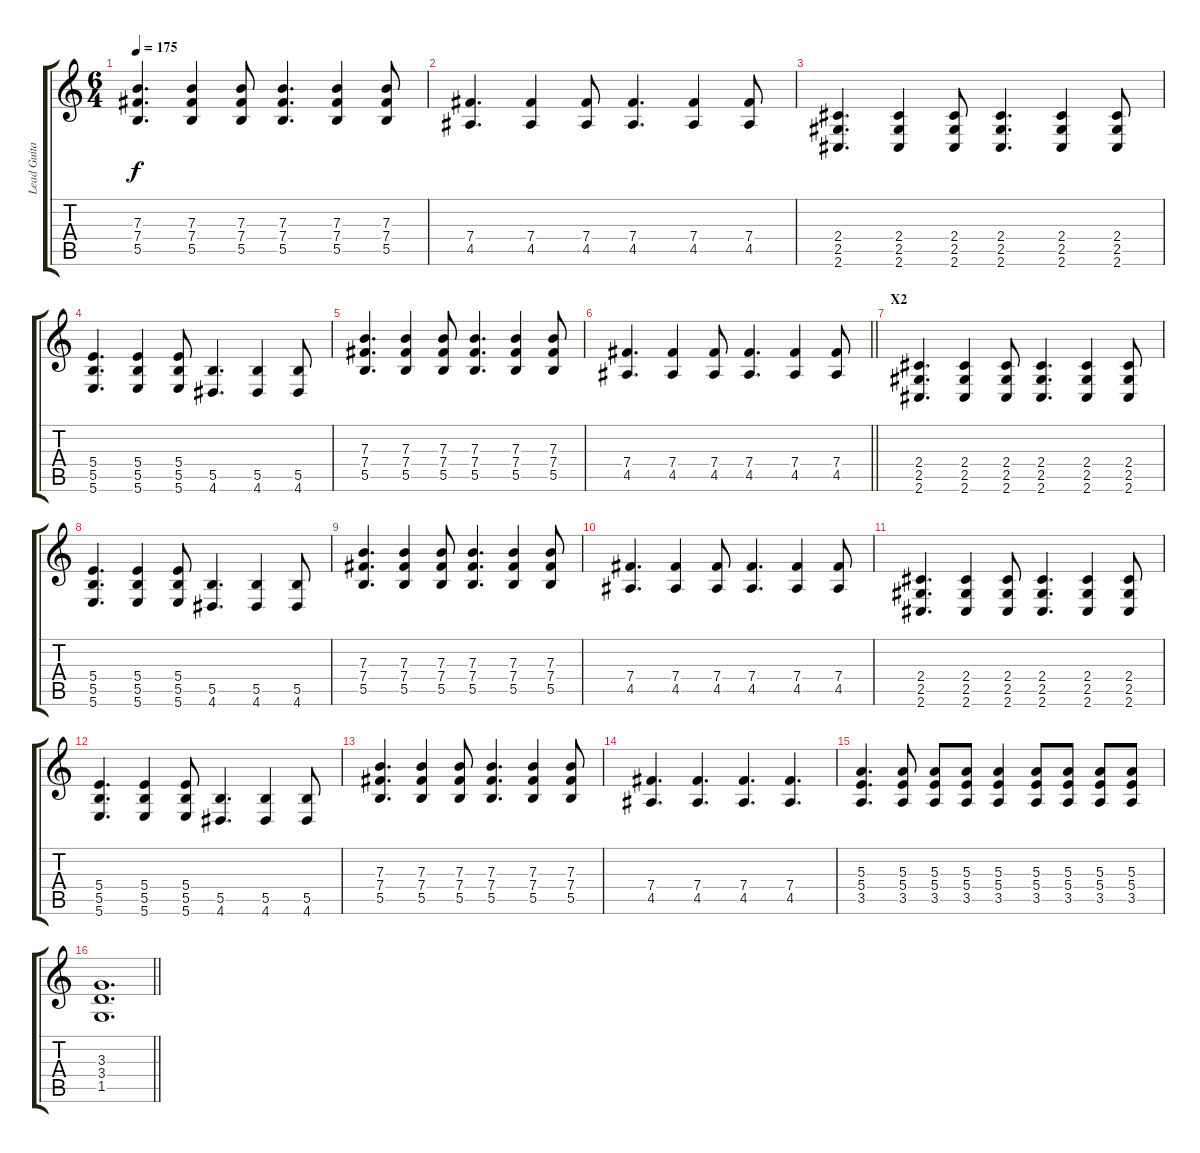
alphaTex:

\track ("Lead Guitar (Tremonti)" "Lead Guita") {instrument distortionguitar}
\staff {score tabs}
\tuning (Db4 Ab3 E3 B2 Gb2 B1) {hide}
\ts (6 4)
\tempo 175
\clef g2
\ks c
(7.3 7.4 5.5).4{d dy f} (7.3 7.4 5.5).4 (7.3 7.4 5.5).8 (7.3 7.4 5.5).4{d} (7.3 7.4 5.5).4 (7.3 7.4 5.5).8 |
(7.4 4.5).4{d} (7.4 4.5).4 (7.4 4.5).8 (7.4 4.5).4{d} (7.4 4.5).4 (7.4 4.5).8 |
(2.4 2.5 2.6).4{d} (2.4 2.5 2.6).4 (2.4 2.5 2.6).8 (2.4 2.5 2.6).4{d} (2.4 2.5 2.6).4 (2.4 2.5 2.6).8 |
(5.4 5.5 5.6).4{d} (5.4 5.5 5.6).4 (5.4 5.5 5.6).8 (5.5 4.6).4{d} (5.5 4.6).4 (5.5 4.6).8 |
(7.3 7.4 5.5).4{d} (7.3 7.4 5.5).4 (7.3 7.4 5.5).8 (7.3 7.4 5.5).4{d} (7.3 7.4 5.5).4 (7.3 7.4 5.5).8 |
\barLineRight lightlight
(7.4 4.5).4{d} (7.4 4.5).4 (7.4 4.5).8 (7.4 4.5).4{d} (7.4 4.5).4 (7.4 4.5).8 |
\section ("" "X2")
(2.4 2.5 2.6).4{d} (2.4 2.5 2.6).4 (2.4 2.5 2.6).8 (2.4 2.5 2.6).4{d} (2.4 2.5 2.6).4 (2.4 2.5 2.6).8 |
(5.4 5.5 5.6).4{d} (5.4 5.5 5.6).4 (5.4 5.5 5.6).8 (5.5 4.6).4{d} (5.5 4.6).4 (5.5 4.6).8 |
(7.3 7.4 5.5).4{d} (7.3 7.4 5.5).4 (7.3 7.4 5.5).8 (7.3 7.4 5.5).4{d} (7.3 7.4 5.5).4 (7.3 7.4 5.5).8 |
(7.4 4.5).4{d} (7.4 4.5).4 (7.4 4.5).8 (7.4 4.5).4{d} (7.4 4.5).4 (7.4 4.5).8 |
(2.4 2.5 2.6).4{d} (2.4 2.5 2.6).4 (2.4 2.5 2.6).8 (2.4 2.5 2.6).4{d} (2.4 2.5 2.6).4 (2.4 2.5 2.6).8 |
(5.4 5.5 5.6).4{d} (5.4 5.5 5.6).4 (5.4 5.5 5.6).8 (5.5 4.6).4{d} (5.5 4.6).4 (5.5 4.6).8 |
(7.3 7.4 5.5).4{d} (7.3 7.4 5.5).4 (7.3 7.4 5.5).8 (7.3 7.4 5.5).4{d} (7.3 7.4 5.5).4 (7.3 7.4 5.5).8 |
(7.4 4.5).4{d} (7.4 4.5).4{d} (7.4 4.5).4{d} (7.4 4.5).4{d} |
(5.3 5.4 3.5).4{d} (5.3 5.4 3.5).8 (5.3 5.4 3.5).8 (5.3 5.4 3.5).8 (5.3 5.4 3.5).4 (5.3 5.4 3.5).8 (5.3 5.4 3.5).8 (5.3 5.4 3.5).8 (5.3 5.4 3.5).8 |
\barLineRight lightlight
(3.3 3.4 1.5).1{d}
